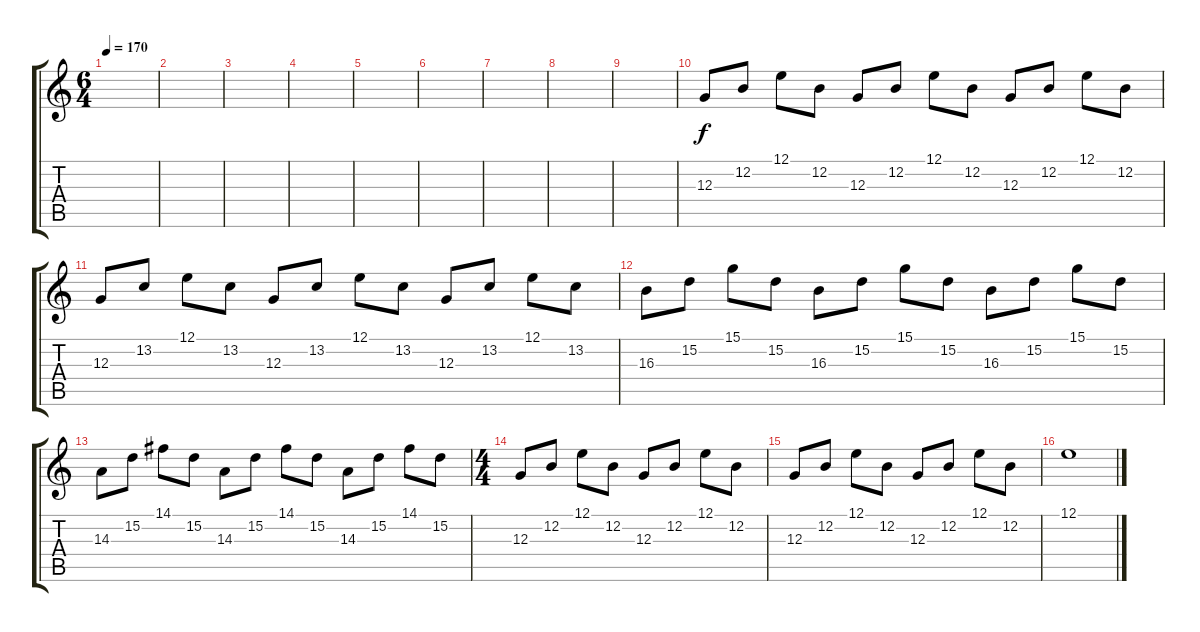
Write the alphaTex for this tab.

\track "" {instrument musicbox}
\staff {score tabs}
\tuning (E4 B3 G3 D3 A2 E2) {hide}
\ts (6 4)
\tempo 170
\clef g2
\ks c
|
|
|
|
|
|
|
|
|
12.3.8{volume 14} 12.2.8 12.1.8 12.2.8 12.3.8 12.2.8 12.1.8 12.2.8 12.3.8 12.2.8 12.1.8 12.2.8 |
12.3.8{volume 14} 13.2.8 12.1.8 13.2.8 12.3.8 13.2.8 12.1.8 13.2.8 12.3.8 13.2.8 12.1.8 13.2.8 |
16.3.8 15.2.8 15.1.8 15.2.8 16.3.8 15.2.8 15.1.8 15.2.8 16.3.8 15.2.8 15.1.8 15.2.8 |
14.3.8 15.2.8 14.1.8 15.2.8 14.3.8 15.2.8 14.1.8 15.2.8 14.3.8 15.2.8 14.1.8 15.2.8 |
\ts (4 4)
12.3.8 12.2.8 12.1.8 12.2.8 12.3.8 12.2.8 12.1.8 12.2.8 |
12.3.8 12.2.8 12.1.8 12.2.8 12.3.8 12.2.8 12.1.8 12.2.8 |
12.1.1
